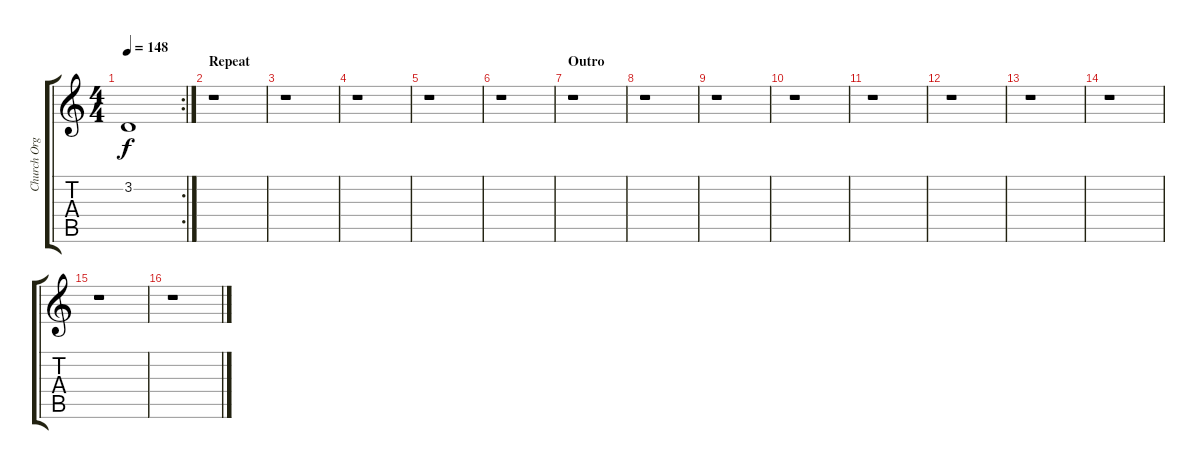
\track ("Church Organ" "Church Org") {instrument churchorgan}
\staff {score tabs}
\tuning (E4 B3 G3 D3 A2 D2) {hide}
\rc 2
\ts (4 4)
\tempo 148
\clef g2
\ks c
3.2{t}.1{dy f} |
\section ("" "Repeat")
r.1 |
r.1 |
r.1 |
r.1 |
r.1 |
\section ("" "Outro")
r.1 |
r.1 |
r.1 |
r.1 |
r.1 |
r.1 |
r.1 |
r.1 |
r.1 |
r.1
